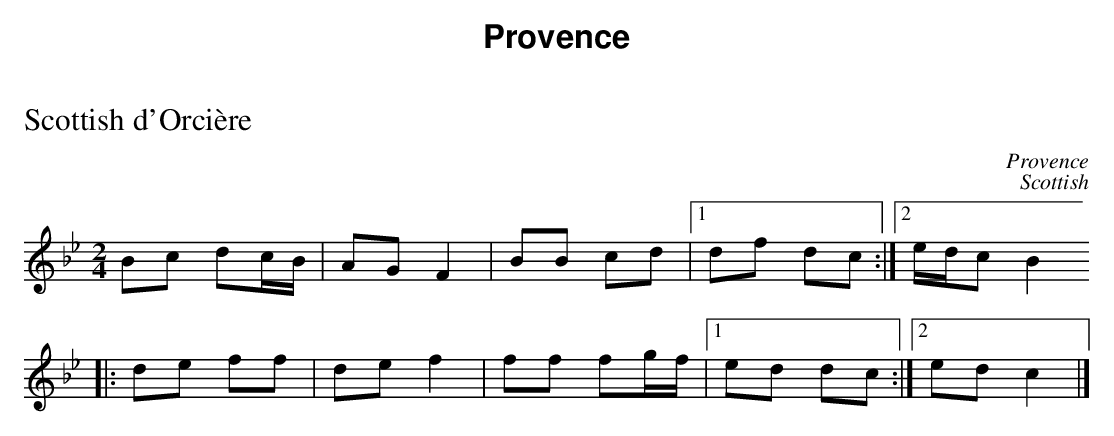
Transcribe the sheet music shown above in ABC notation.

X:1
T:Scottish d'Orcière
C:Provence
M:2/4
L:1/16
K:Bb
B2c2 d2cB|A2G2 F4|B2B2 c2d2| [1d2f2 d2c2:| [2edc2 B4
|:d2e2 f2f2|d2e2 f4|f2f2 f2gf| [1e2d2 d2c2:| [2e2d2 c4|]
